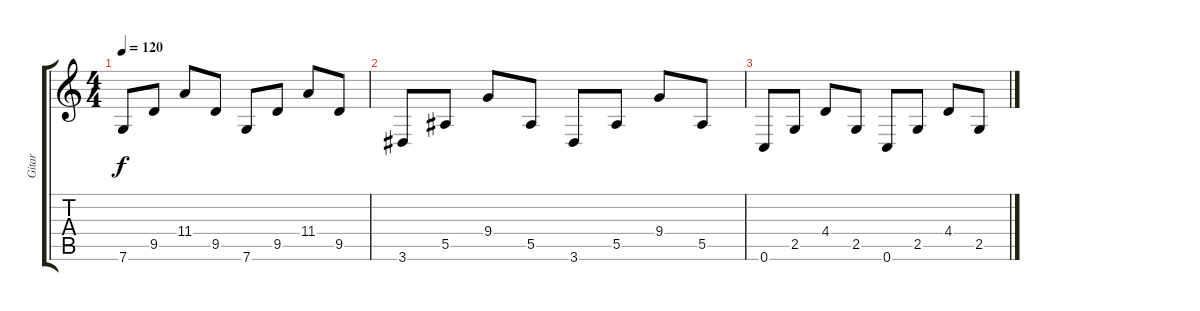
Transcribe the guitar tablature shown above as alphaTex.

\track ("Gitar" "Gitar") {instrument distortionguitar}
\staff {score tabs}
\tuning (C4 G3 Eb3 Bb2 F2 C2) {hide}
\ts (4 4)
\tempo 120
\clef g2
\ks c
7.6.8{dy f} 9.5.8 11.4.8 9.5.8 7.6.8 9.5.8 11.4.8 9.5.8 |
3.6.8 5.5.8 9.4.8 5.5.8 3.6.8 5.5.8 9.4.8 5.5.8 |
0.6.8 2.5.8 4.4.8 2.5.8 0.6.8 2.5.8 4.4.8 2.5.8
